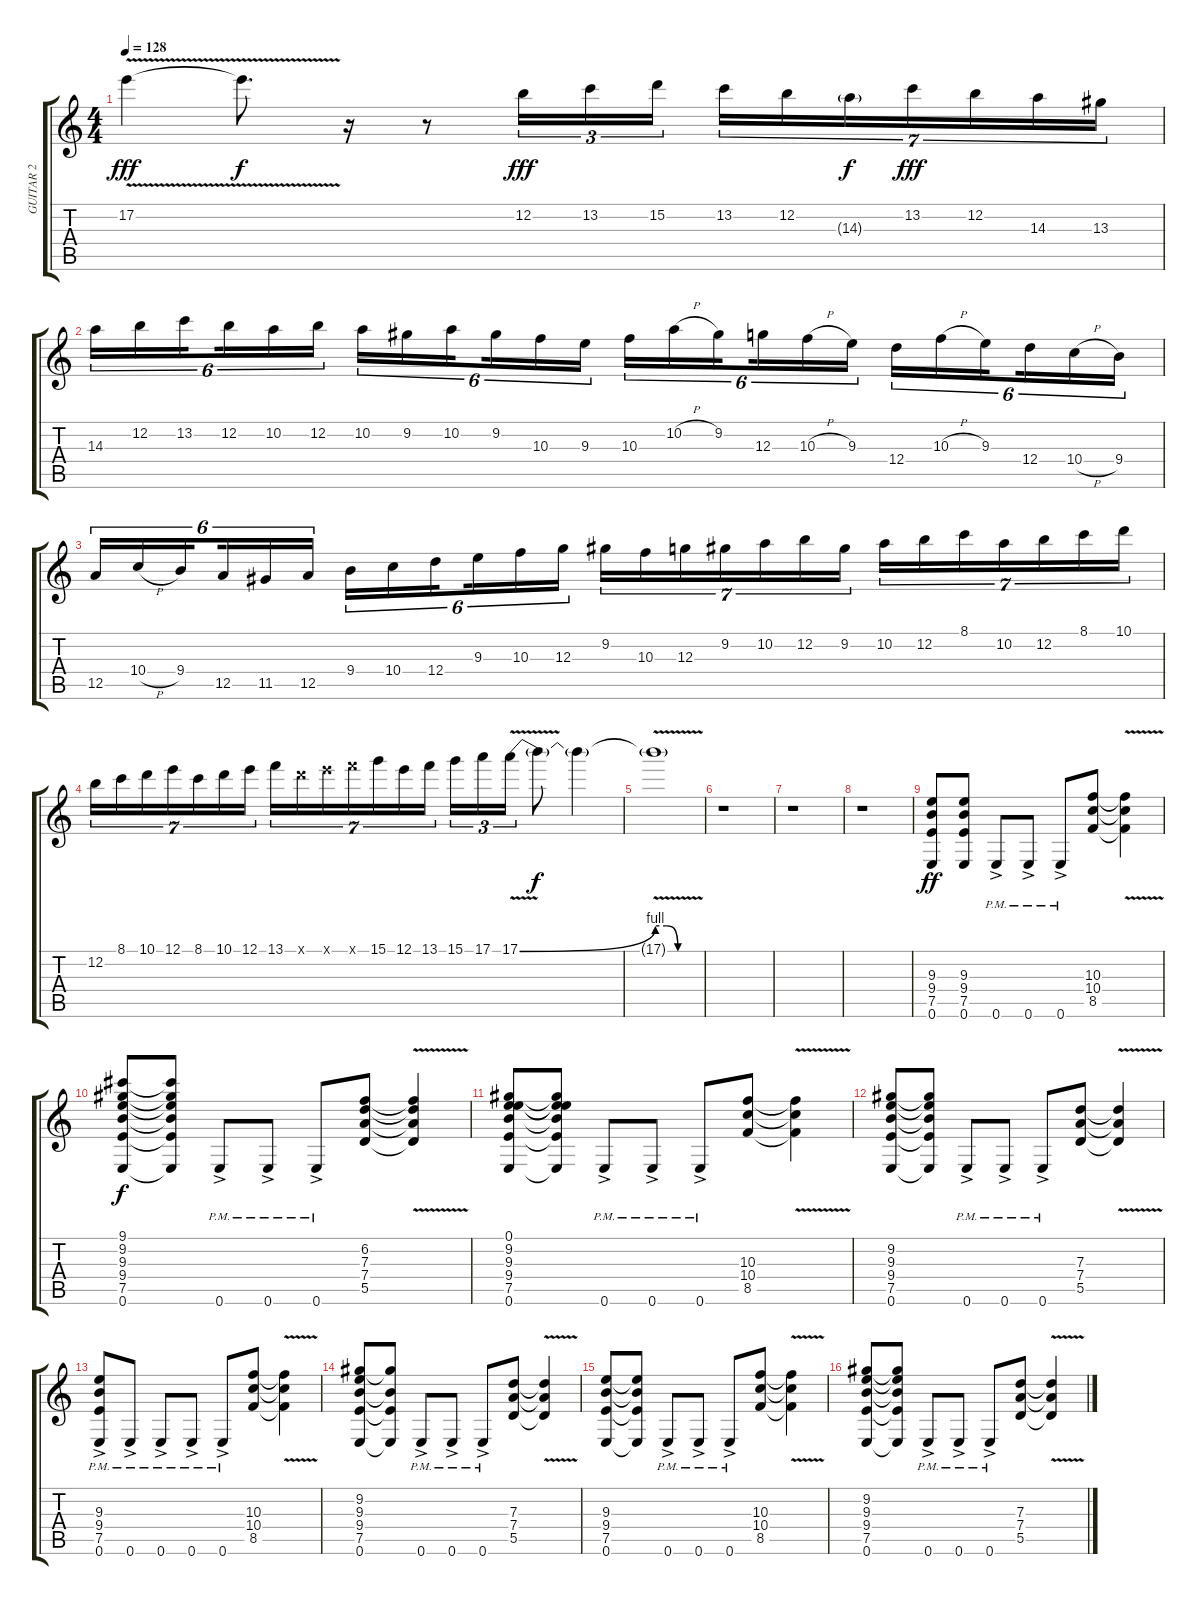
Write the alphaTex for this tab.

\track ("GUITAR 2" "GUITAR 2") {instrument overdrivenguitar}
\staff {score tabs}
\tuning (E4 B3 G3 D3 A2 E2) {hide}
\ts (4 4)
\tempo 128
\clef g2
\ks aminor
17.2{v}.4{dy fff} 17.2{t}.8{d dy f} r.16 r.8 12.2.16{tu (3 2) dy fff} 13.2.16{tu (3 2)} 15.2.16{tu (3 2)} 13.2.16{tu (7 4)} 12.2.16{tu (7 4)} 14.3{g}.16{tu (7 4) dy f} 13.2.16{tu (7 4) dy fff} 12.2.16{tu (7 4)} 14.3.16{tu (7 4)} 13.3.16{tu (7 4)} |
14.3.16{tu (6 4)} 12.2.16{tu (6 4)} 13.2.16{tu (6 4) beam splitsecondary} 12.2.16{tu (6 4)} 10.2.16{tu (6 4)} 12.2.16{tu (6 4)} 10.2.16{tu (6 4)} 9.2.16{tu (6 4)} 10.2.16{tu (6 4) beam splitsecondary} 9.2.16{tu (6 4)} 10.3.16{tu (6 4)} 9.3.16{tu (6 4)} 10.3.16{tu (6 4)} 10.2{h}.16{tu (6 4)} 9.2.16{tu (6 4) beam splitsecondary} 12.3.16{tu (6 4)} 10.3{h}.16{tu (6 4)} 9.3.16{tu (6 4)} 12.4.16{tu (6 4)} 10.3{h}.16{tu (6 4)} 9.3.16{tu (6 4) beam splitsecondary} 12.4.16{tu (6 4)} 10.4{h}.16{tu (6 4)} 9.4.16{tu (6 4)} |
12.5.16{tu (6 4)} 10.4{h}.16{tu (6 4)} 9.4.16{tu (6 4) beam splitsecondary} 12.5.16{tu (6 4)} 11.5.16{tu (6 4)} 12.5.16{tu (6 4)} 9.4.16{tu (6 4)} 10.4.16{tu (6 4)} 12.4.16{tu (6 4) beam splitsecondary} 9.3.16{tu (6 4)} 10.3.16{tu (6 4)} 12.3.16{tu (6 4)} 9.2.16{tu (7 4)} 10.3.16{tu (7 4)} 12.3.16{tu (7 4)} 9.2.16{tu (7 4)} 10.2.16{tu (7 4)} 12.2.16{tu (7 4)} 9.2.16{tu (7 4)} 10.2.16{tu (7 4)} 12.2.16{tu (7 4)} 8.1.16{tu (7 4)} 10.2.16{tu (7 4)} 12.2.16{tu (7 4)} 8.1.16{tu (7 4)} 10.1.16{tu (7 4)} |
12.2.16{tu (7 4)} 8.1.16{tu (7 4)} 10.1.16{tu (7 4)} 12.1.16{tu (7 4)} 8.1.16{tu (7 4)} 10.1.16{tu (7 4)} 12.1.16{tu (7 4)} 13.1.16{tu (7 4)} 10.1{x}.16{tu (7 4)} 12.1{x}.16{tu (7 4)} 13.1{x}.16{tu (7 4)} 15.1.16{tu (7 4)} 12.1.16{tu (7 4)} 13.1.16{tu (7 4)} 15.1.16{tu (3 2)} 17.1.16{tu (3 2)} 17.1{be (bend 0 0 60 4) v}.16{tu (3 2)} 17.1{t}.8{dy f} 17.1{t}.4 |
17.1{be (custom 0 4 15 4 30 0 60 0) v t}.1 |
r.1 |
r.1 |
r.1 |
(9.3 9.4 7.5 0.6).8{dy ff} (9.3 9.4 7.5 0.6).8 0.6{ac pm}.8 0.6{ac pm}.8 0.6{ac pm}.8 (10.3 10.4 8.5).8 (10.3{v t} 10.4{v t} 8.5{v t}).4 |
(9.1 9.2 9.3 9.4 7.5 0.6).8{dy f} (9.1{t} 9.2{t} 9.3{t} 9.4{t} 7.5{t} 0.6{t}).8 0.6{ac pm}.8 0.6{ac pm}.8 0.6{ac pm}.8 (6.2 7.3 7.4 5.5).8 (6.2{t} 7.3{v t} 7.4{v t} 5.5{v t}).4 |
(0.1 9.2 9.3 9.4 7.5 0.6).8 (0.1{t} 9.2{t} 9.3{t} 9.4{t} 7.5{t} 0.6{t}).8 0.6{ac pm}.8 0.6{ac pm}.8 0.6{ac pm}.8 (10.3 10.4 8.5).8 (10.3{v t} 10.4{v t} 8.5{v t}).4 |
(9.2 9.3 9.4 7.5 0.6).8 (9.2{t} 9.3{t} 9.4{t} 7.5{t} 0.6{t}).8 0.6{ac pm}.8 0.6{ac pm}.8 0.6{ac pm}.8 (7.3 7.4 5.5).8 (7.3{v t} 7.4{v t} 5.5{v t}).4 |
(9.3{ac pm} 9.4{ac pm} 7.5{ac pm} 0.6{ac pm}).8 0.6{ac pm}.8 0.6{ac pm}.8 0.6{ac pm}.8 0.6{ac pm}.8 (10.3 10.4 8.5).8 (10.3{v t} 10.4{v t} 8.5{v t}).4 |
(9.2 9.3 9.4 7.5 0.6).8 (9.2{t} 9.4{t} 7.5{t} 0.6{t}).8 0.6{ac pm}.8 0.6{ac pm}.8 0.6{ac pm}.8 (7.3 7.4 5.5).8 (7.3{v t} 7.4{v t} 5.5{v t}).4 |
(9.3 9.4 7.5 0.6).8 (9.3{t} 9.4{t} 7.5{t} 0.6{t}).8 0.6{ac pm}.8 0.6{ac pm}.8 0.6{ac pm}.8 (10.3 10.4 8.5).8 (10.3{v t} 10.4{v t} 8.5{v t}).4 |
(9.2 9.3 9.4 7.5 0.6).8 (9.2{t} 9.3{t} 9.4{t} 7.5{t} 0.6{t}).8 0.6{ac pm}.8 0.6{ac pm}.8 0.6{ac pm}.8 (7.3 7.4 5.5).8 (7.3{v t} 7.4{v t} 5.5{v t}).4
